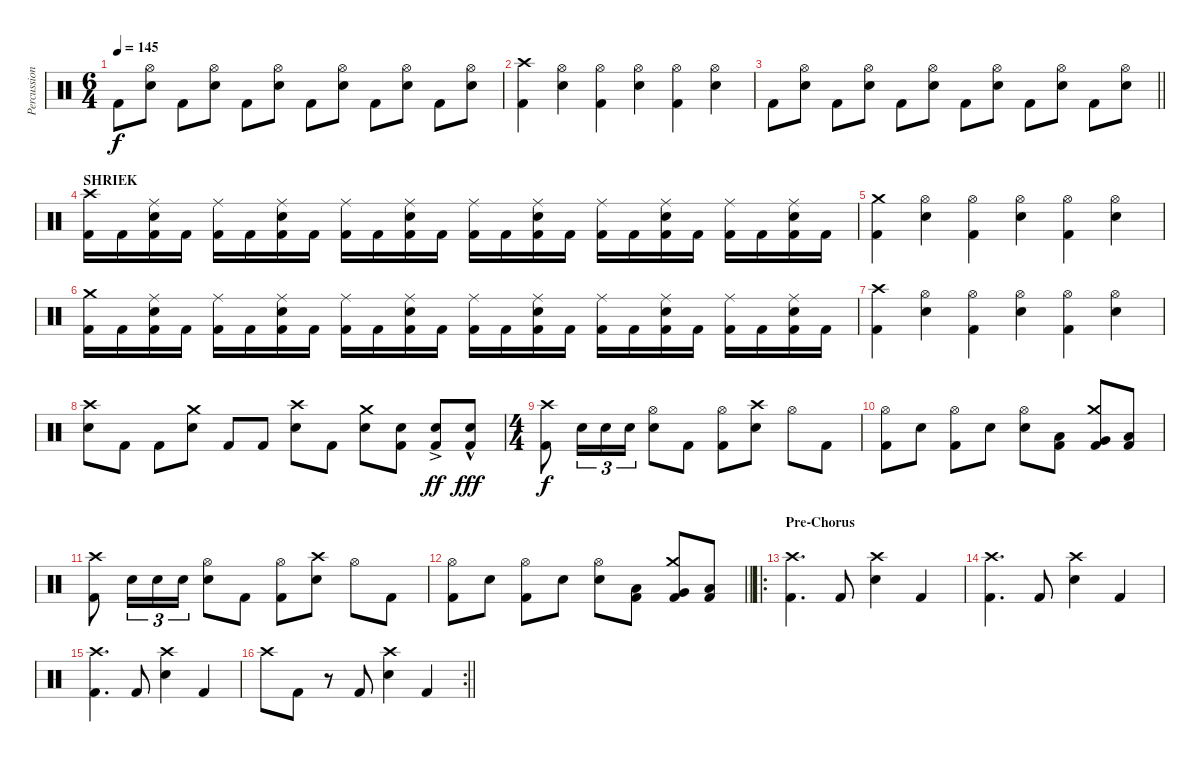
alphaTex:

\track ("Percussion" "Percussion") {instrument percussion}
\staff {score}
\articulation defaults
\ts (6 4)
\tempo 145
\clef neutral
\ks c "Kick (hit) 2".8{dy f}
("Hi-Hat (open)" "Snare (hit) 2").8 "Kick (hit) 2".8 ("Hi-Hat (open)" "Snare (hit) 2").8 "Kick (hit) 2".8 ("Hi-Hat (open)" "Snare (hit) 2").8 "Kick (hit) 2".8 ("Hi-Hat (open)" "Snare (hit) 2").8 "Kick (hit) 2".8 ("Hi-Hat (open)" "Snare (hit) 2").8 "Kick (hit) 2".8 ("Hi-Hat (open)" "Snare (hit) 2").8 |
("Crash high (hit)" "Kick (hit) 2").4 ("Hi-Hat (open)" "Snare (hit) 2").4 ("Hi-Hat (open)" "Kick (hit) 2").4 ("Hi-Hat (open)" "Snare (hit) 2").4 ("Hi-Hat (open)" "Kick (hit) 2").4 ("Hi-Hat (open)" "Snare (hit) 2").4 |
\barLineRight lightlight "Kick (hit) 2".8
("Hi-Hat (open)" "Snare (hit) 2").8 "Kick (hit) 2".8 ("Hi-Hat (open)" "Snare (hit) 2").8 "Kick (hit) 2".8 ("Hi-Hat (open)" "Snare (hit) 2").8 "Kick (hit) 2".8 ("Hi-Hat (open)" "Snare (hit) 2").8 "Kick (hit) 2".8 ("Hi-Hat (open)" "Snare (hit) 2").8 "Kick (hit) 2".8 ("Hi-Hat (open)" "Snare (hit) 2").8 |
\section ("" "SHRIEK")
("Crash high (hit)" "Kick (hit) 2").16 "Kick (hit) 2".16 ("Ride (middle)" "Snare (hit) 2" "Kick (hit) 2").16 "Kick (hit) 2".16 ("Ride (middle)" "Kick (hit) 2").16 "Kick (hit) 2".16 ("Ride (middle)" "Snare (hit) 2" "Kick (hit) 2").16 "Kick (hit) 2".16 ("Ride (middle)" "Kick (hit) 2").16 "Kick (hit) 2".16 ("Ride (middle)" "Snare (hit) 2" "Kick (hit) 2").16 "Kick (hit) 2".16 ("Ride (middle)" "Kick (hit) 2").16 "Kick (hit) 2".16 ("Ride (middle)" "Snare (hit) 2" "Kick (hit) 2").16 "Kick (hit) 2".16 ("Ride (middle)" "Kick (hit) 2").16 "Kick (hit) 2".16 ("Ride (middle)" "Snare (hit) 2" "Kick (hit) 2").16 "Kick (hit) 2".16 ("Ride (middle)" "Kick (hit) 2").16 "Kick (hit) 2".16 ("Ride (middle)" "Snare (hit) 2" "Kick (hit) 2").16 "Kick (hit) 2".16 |
("Crash medium (hit)" "Kick (hit) 2").4 ("Hi-Hat (open)" "Snare (hit) 2").4 ("Hi-Hat (open)" "Kick (hit) 2").4 ("Hi-Hat (open)" "Snare (hit) 2").4 ("Hi-Hat (open)" "Kick (hit) 2").4 ("Hi-Hat (open)" "Snare (hit) 2").4 |
("Crash medium (hit)" "Kick (hit) 2").16 "Kick (hit) 2".16 ("Ride (middle)" "Snare (hit) 2" "Kick (hit) 2").16 "Kick (hit) 2".16 ("Ride (middle)" "Kick (hit) 2").16 "Kick (hit) 2".16 ("Ride (middle)" "Snare (hit) 2" "Kick (hit) 2").16 "Kick (hit) 2".16 ("Ride (middle)" "Kick (hit) 2").16 "Kick (hit) 2".16 ("Ride (middle)" "Snare (hit) 2" "Kick (hit) 2").16 "Kick (hit) 2".16 ("Ride (middle)" "Kick (hit) 2").16 "Kick (hit) 2".16 ("Ride (middle)" "Snare (hit) 2" "Kick (hit) 2").16 "Kick (hit) 2".16 ("Ride (middle)" "Kick (hit) 2").16 "Kick (hit) 2".16 ("Ride (middle)" "Snare (hit) 2" "Kick (hit) 2").16 "Kick (hit) 2".16 ("Ride (middle)" "Kick (hit) 2").16 "Kick (hit) 2".16 ("Ride (middle)" "Snare (hit) 2" "Kick (hit) 2").16 "Kick (hit) 2".16 |
("Crash high (hit)" "Kick (hit) 2").4 ("Hi-Hat (open)" "Snare (hit) 2").4 ("Hi-Hat (open)" "Kick (hit) 2").4 ("Hi-Hat (open)" "Snare (hit) 2").4 ("Hi-Hat (open)" "Kick (hit) 2").4 ("Hi-Hat (open)" "Snare (hit) 2").4 |
("Crash high (hit)" "Snare (hit) 2").8 "Kick (hit) 2".8 "Kick (hit) 2".8 ("Crash medium (hit)" "Snare (hit) 2").8 "Kick (hit) 2".8 "Kick (hit) 2".8 ("Crash high (hit)" "Snare (hit) 2").8 "Kick (hit) 2".8 ("Crash medium (hit)" "Snare (hit) 2").8 ("Snare (hit) 2" "Kick (hit) 2").8 ("Snare (hit) 2"{ac} "Kick (hit) 2").8{dy ff} ("Snare (hit) 2"{hac} "Kick (hit) 2"{hac}).8{dy fff} |
\ts (4 4)
("Crash high (hit)" "Kick (hit) 2").8{dy f} "Snare (hit) 2".16{tu (3 2)} "Snare (hit) 2".16{tu (3 2)} "Snare (hit) 2".16{tu (3 2)} ("Hi-Hat (open)" "Snare (hit) 2").8 "Kick (hit) 2".8 ("Hi-Hat (open)" "Kick (hit) 2").8 ("Crash high (hit)" "Snare (hit) 2").8 "Hi-Hat (open)".8 "Kick (hit) 2".8 |
("Hi-Hat (open)" "Kick (hit) 2").8 "Snare (hit) 2".8 ("Hi-Hat (open)" "Kick (hit) 2").8 "Snare (hit) 2".8 ("Hi-Hat (open)" "Snare (hit) 2").8 ("Low Tom (hit)" "Kick (hit) 2").8 ("Crash medium (hit)" "Very Low Tom (hit)" "Kick (hit) 2").8 ("Low Floor Tom (hit)" "Kick (hit) 2").8 |
("Crash high (hit)" "Kick (hit) 2").8 "Snare (hit) 2".16{tu (3 2)} "Snare (hit) 2".16{tu (3 2)} "Snare (hit) 2".16{tu (3 2)} ("Hi-Hat (open)" "Snare (hit) 2").8 "Kick (hit) 2".8 ("Hi-Hat (open)" "Kick (hit) 2").8 ("Crash high (hit)" "Snare (hit) 2").8 "Hi-Hat (open)".8 "Kick (hit) 2".8 |
\barLineRight lightlight
("Hi-Hat (open)" "Kick (hit) 2").8 "Snare (hit) 2".8 ("Hi-Hat (open)" "Kick (hit) 2").8 "Snare (hit) 2".8 ("Hi-Hat (open)" "Snare (hit) 2").8 ("Low Tom (hit)" "Kick (hit) 2").8 ("Crash medium (hit)" "Very Low Tom (hit)" "Kick (hit) 2").8 ("Low Floor Tom (hit)" "Kick (hit) 2").8 |
\ro
\section ("" "Pre-Chorus")
("Crash high (hit)" "Kick (hit) 2").4{d} "Kick (hit) 2".8 ("Crash high (hit)" "Snare (hit) 2").4 "Kick (hit) 2".4 |
("Crash high (hit)" "Kick (hit) 2").4{d} "Kick (hit) 2".8 ("Crash high (hit)" "Snare (hit) 2").4 "Kick (hit) 2".4 |
("Crash high (hit)" "Kick (hit) 2").4{d} "Kick (hit) 2".8 ("Crash high (hit)" "Snare (hit) 2").4 "Kick (hit) 2".4 |
\rc 2
\barLineRight lightlight "Crash high (hit)".8 "Kick (hit) 2".8
r.8 "Kick (hit) 2".8 ("Crash high (hit)" "Snare (hit) 2").4 "Kick (hit) 2".4
